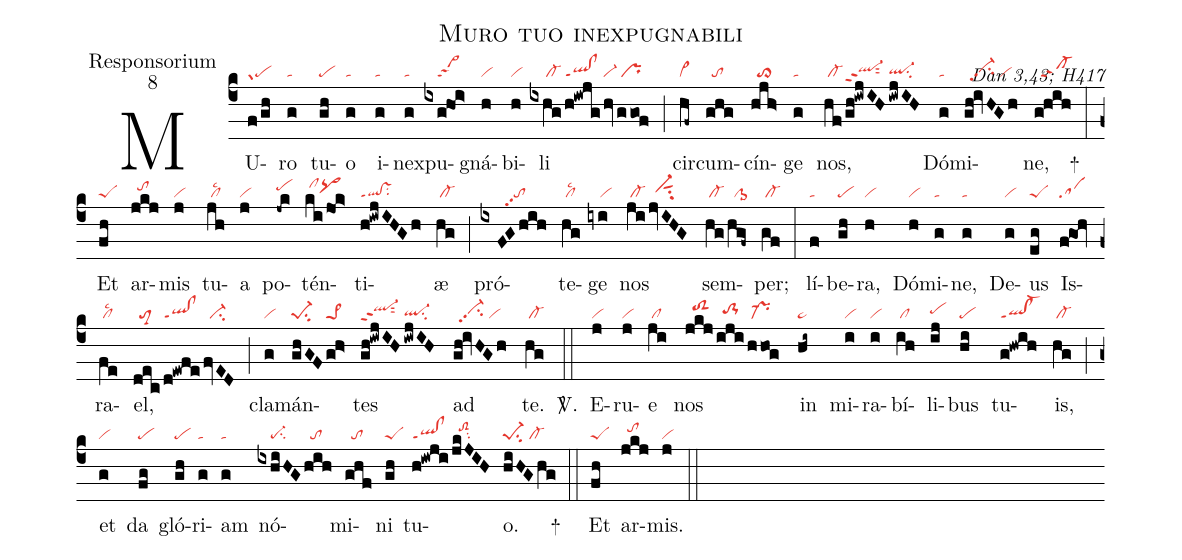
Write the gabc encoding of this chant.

name:Muro tuo inexpugnabili;
office-part:Responsorium;
mode:8;
commentary:ꝟ Dan 3,43; H417;
nabc-lines:1;
%%
(c4)
MU(f/gh|grpe)ro(g|ta) tu(gh|pe)o(g|ta) i(g|ta)nex(g|ta)pu(ixg!hoi>|////sa>2)gná(h|vi)bi(h|vi)li(ixhg|/////cl-|/h!iwjg|ql!clppt1|hv|vi-|ggof|/pr) (;)
cir(hf~|cl~)cum(ghg|//to)cín(hjh>|//to>)ge(g|ta) nos,(hf|/cl-|/gh!iwjIH|ql-hhppt2sut2|iwjIH|ql-hgsu2) Dó(g|ta)mi(gh!ivHGh|//vi-hhpp2su2/vi)ne,(g!hih|//sf-) +(:)
Et(fh|peS) ar(jkj|//tohi)mis(j|vi) tu(jh|/cllsc2)a(j|vi) po(-jk|pehi)tén(ki/jok>|/clhjpq>hh)ti(h!iwjIHGh|ql!vsppt1su2)æ(hg|/cl-) (;)
pró(ixFGhih|////////topp2)te(hg|/cllsc2)ge(iyi|////vi) nos(ji|/cl-|jvIHG|//vi-hhsut1su2) sem(hg|/cl-|/hgf~|//cl>1)per;(gf|/cl-) (:)
lí(f|ta)be(gh|pe)ra,(h|vi) Dó(h|vi)mi(g|ta)ne,(g|ta) De(g|vi)us(eg|peS) Is(f!goh|sa)ra(fe|/cllsc2)el,(dec|//toM3|/d!ewfe|ql!clppt1|fvED|//ci-) (;)
cla(g|vi)mán(ghGF|pe-1su2|gh>|pe>1)tes(gh!iwjIH|ql-hippt2sut2|iwjIH|ql-hgsu2) ad(gh!ivHGh|//vi-hhpp2su2/vi) te.(hg|/cl-) <sp>V/</sp>.(::)
E(j|vi)ru(j|vi)e(ji|/cl) nos(jkj|//toS2hi|/iji|//to-1hh|/hhog|/pr-) in(hi~|pe~) mi(i|vi)ra(i|vi)bí(ih|/cl)li(ij|pehh)bus(hi|pe) tu(g!hwih|ql!cl-ppt1)is,(hg|/cl-) (;)
et(g|vi) da(fg|pe) gló(gh|pe)ri(g|ta)am(g|ta) nó(ixhiHG|////pe-su2|hih|//to)mi(ghf|//to)ni(gh|peS) tu(h!iwji|ql!clppt1|/jkJIH|//toS2hisu2)o.(hiHGhg|pe-1su2/cl-) +(::)
Et(fh|peS) ar(jkj|//tohi)mis.(j|vi) (::)
